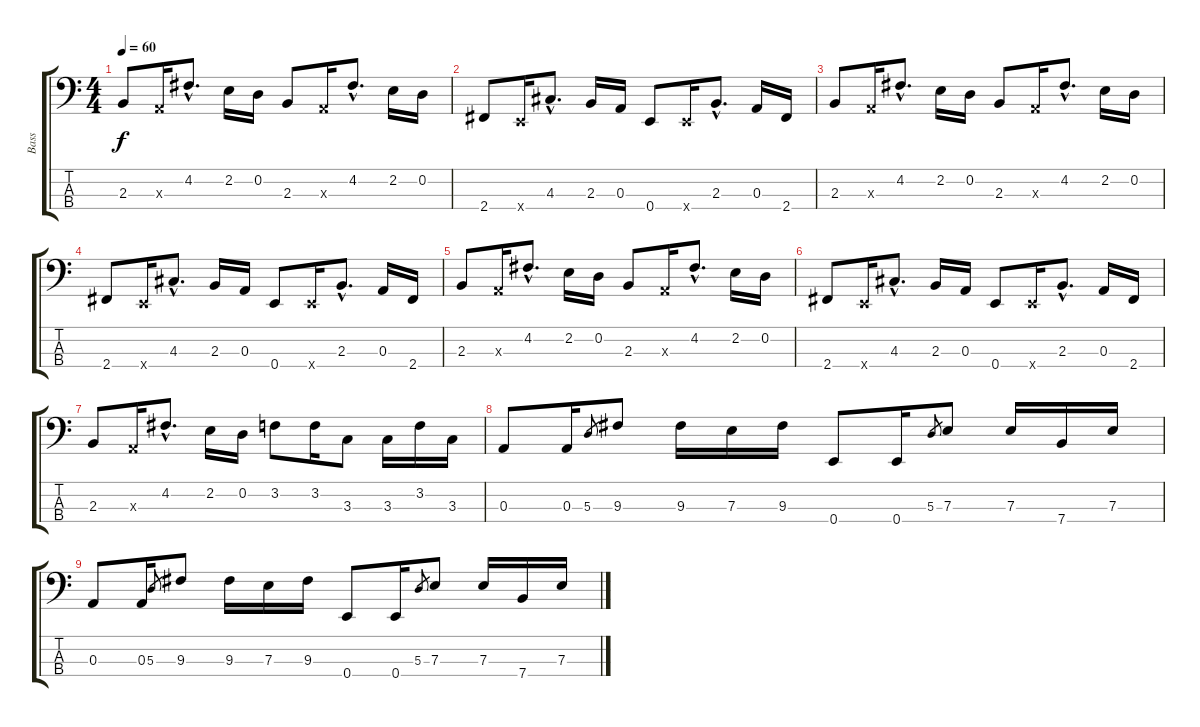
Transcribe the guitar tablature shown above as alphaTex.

\track ("Bass" "Bass") {instrument acousticguitarnylon}
\staff {score tabs}
\tuning (G2 D2 A1 E1) {hide}
\ts (4 4)
\tempo 60
\clef f4
\ks c
2.3.8{dy f} 0.3{x}.16 4.2{hac}.8{d} 2.2.16 0.2.16 2.3.8 0.3{x}.16 4.2{hac}.8{d} 2.2.16 0.2.16 |
2.4.8 0.4{x}.16 4.3{hac}.8{d} 2.3.16 0.3.16 0.4.8 0.4{x}.16 2.3{hac}.8{d} 0.3.16 2.4.16 |
2.3.8 0.3{x}.16 4.2{hac}.8{d} 2.2.16 0.2.16 2.3.8 0.3{x}.16 4.2{hac}.8{d} 2.2.16 0.2.16 |
2.4.8 0.4{x}.16 4.3{hac}.8{d} 2.3.16 0.3.16 0.4.8 0.4{x}.16 2.3{hac}.8{d} 0.3.16 2.4.16 |
2.3.8 0.3{x}.16 4.2{hac}.8{d} 2.2.16 0.2.16 2.3.8 0.3{x}.16 4.2{hac}.8{d} 2.2.16 0.2.16 |
2.4.8 0.4{x}.16 4.3{hac}.8{d} 2.3.16 0.3.16 0.4.8 0.4{x}.16 2.3{hac}.8{d} 0.3.16 2.4.16 |
2.3.8 0.3{x}.16 4.2{hac}.8{d} 2.2.16 0.2.16 3.2.8 3.2.16 3.3.8 3.3.16 3.2.16 3.3.16 |
0.3.8 0.3.16 5.3.8{gr} 9.3.8 9.3.16 7.3.16 9.3.16 0.4.8{volume 12} 0.4.16 5.3.8{gr} 7.3.8 7.3.16 7.4.16 7.3.16 |
0.3.8 0.3.16 5.3.8{gr} 9.3.8 9.3.16 7.3.16{volume 8} 9.3.16 0.4.8{volume 6} 0.4.16 5.3.8{gr} 7.3.8{volume 6} 7.3.16 7.4.16{volume 4} 7.3.16
